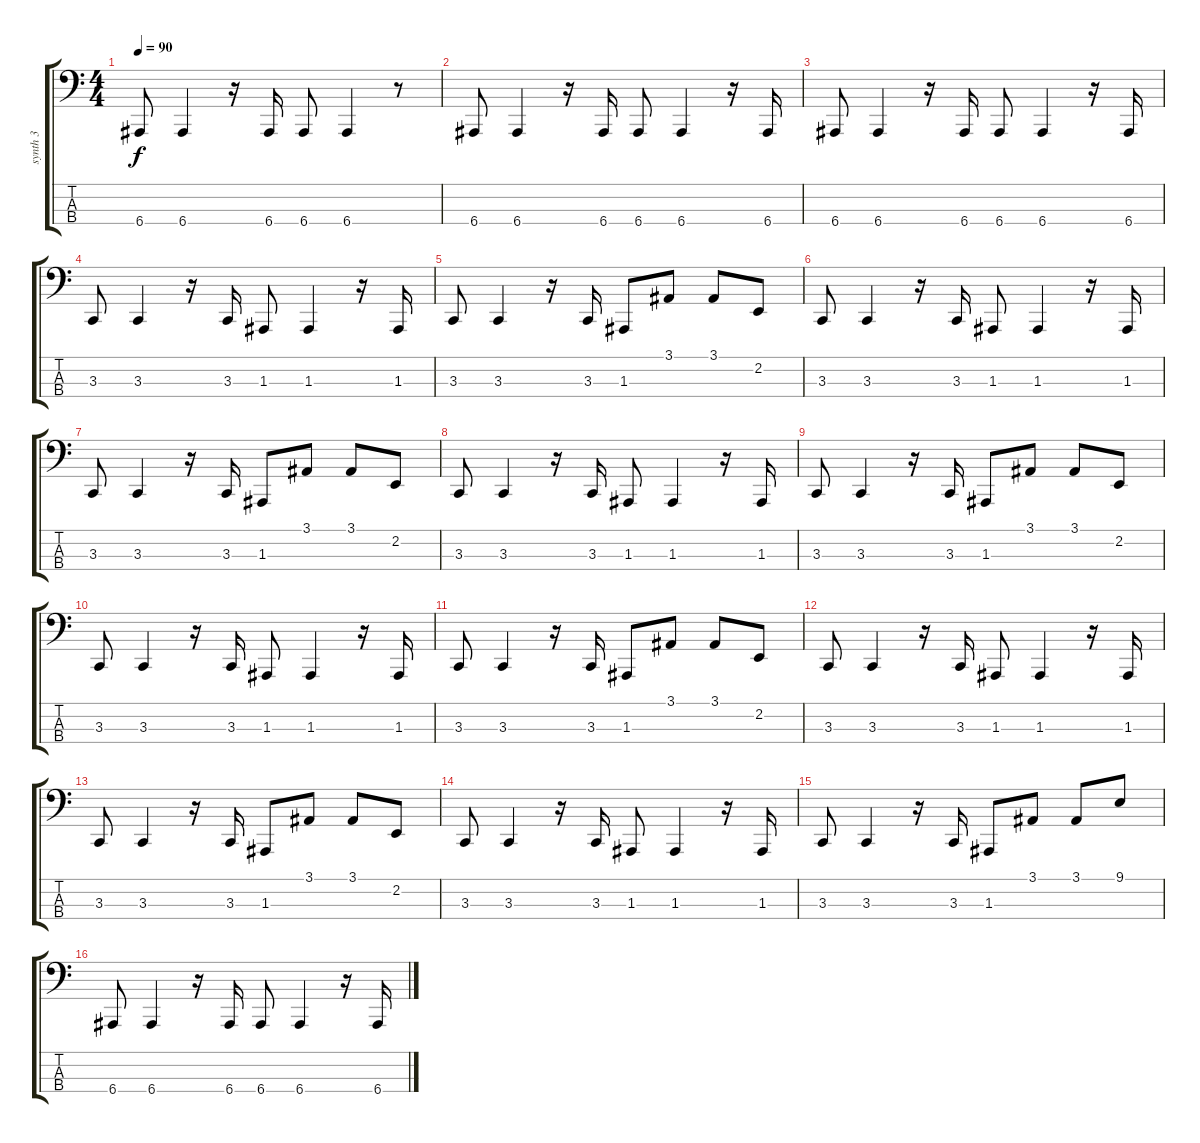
\track ("synth 3" "synth 3") {instrument synthbrass1}
\staff {score tabs}
\tuning (G2 D2 A1 E1) {hide}
\ts (4 4)
\tempo 90
\clef f4
\ks c
6.4.8{dy f} 6.4.4 r.16 6.4.16 6.4.8 6.4.4 r.8 |
6.4.8 6.4.4 r.16 6.4.16 6.4.8 6.4.4 r.16 6.4.16 |
6.4.8 6.4.4 r.16 6.4.16 6.4.8 6.4.4 r.16 6.4.16 |
3.3.8 3.3.4 r.16 3.3.16 1.3.8 1.3.4 r.16 1.3.16 |
3.3.8 3.3.4 r.16 3.3.16 1.3.8 3.1.8 3.1.8 2.2.8 |
3.3.8 3.3.4 r.16 3.3.16 1.3.8 1.3.4 r.16 1.3.16 |
3.3.8 3.3.4 r.16 3.3.16 1.3.8 3.1.8 3.1.8 2.2.8 |
3.3.8 3.3.4 r.16 3.3.16 1.3.8 1.3.4 r.16 1.3.16 |
3.3.8 3.3.4 r.16 3.3.16 1.3.8 3.1.8 3.1.8 2.2.8 |
3.3.8 3.3.4 r.16 3.3.16 1.3.8 1.3.4 r.16 1.3.16 |
3.3.8 3.3.4 r.16 3.3.16 1.3.8 3.1.8 3.1.8 2.2.8 |
3.3.8 3.3.4 r.16 3.3.16 1.3.8 1.3.4 r.16 1.3.16 |
3.3.8 3.3.4 r.16 3.3.16 1.3.8 3.1.8 3.1.8 2.2.8 |
3.3.8 3.3.4 r.16 3.3.16 1.3.8 1.3.4 r.16 1.3.16 |
3.3.8 3.3.4 r.16 3.3.16 1.3.8 3.1.8 3.1.8 9.1.8 |
6.4.8 6.4.4 r.16 6.4.16 6.4.8 6.4.4 r.16 6.4.16
